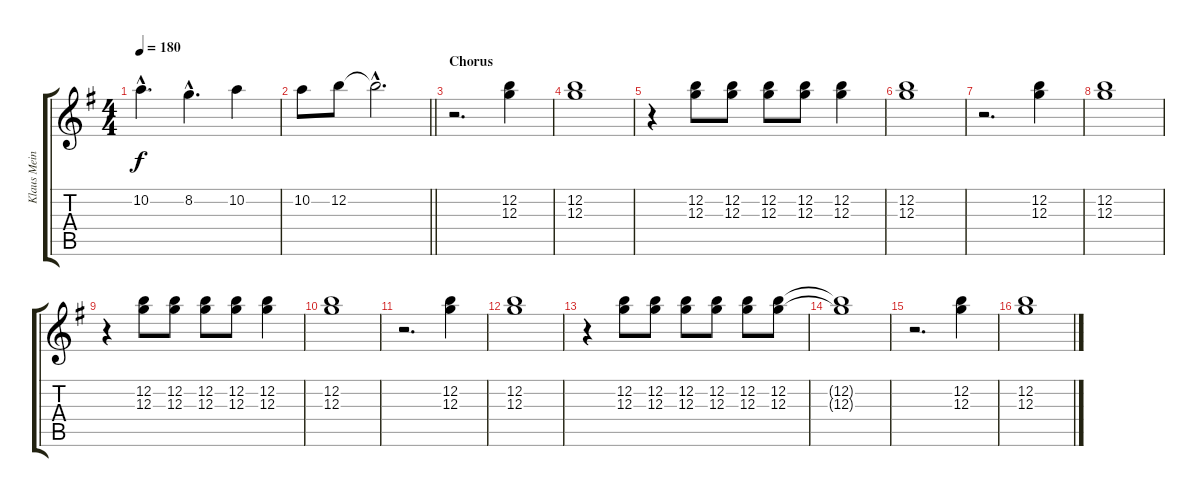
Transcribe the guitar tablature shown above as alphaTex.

\track ("Klaus Meine" "Klaus Mein") {instrument acousticguitarsteel}
\staff {score tabs}
\tuning (E4 B3 G3 D3 A2 E2) {hide}
\ts (4 4)
\tempo 180
\clef g2
\ks eminor
10.2{hac}.4{d dy f} 8.2{hac}.4{d} 10.2.4 |
\barLineRight lightlight
10.2.8 12.2.8 12.2{hac t}.2{d} |
\section ("" "Chorus")
r.2{d} (12.2 12.3).4 |
(12.2 12.3).1 |
r.4 (12.2 12.3).8 (12.2 12.3).8 (12.2 12.3).8 (12.2 12.3).8 (12.2 12.3).4 |
(12.2 12.3).1 |
r.2{d} (12.2 12.3).4 |
(12.2 12.3).1 |
r.4 (12.2 12.3).8 (12.2 12.3).8 (12.2 12.3).8 (12.2 12.3).8 (12.2 12.3).4 |
(12.2 12.3).1 |
r.2{d} (12.2 12.3).4 |
(12.2 12.3).1 |
r.4 (12.2 12.3).8 (12.2 12.3).8 (12.2 12.3).8 (12.2 12.3).8 (12.2 12.3).8 (12.2 12.3).8 |
(12.2{t} 12.3{t}).1 |
r.2{d} (12.2 12.3).4 |
(12.2 12.3).1
